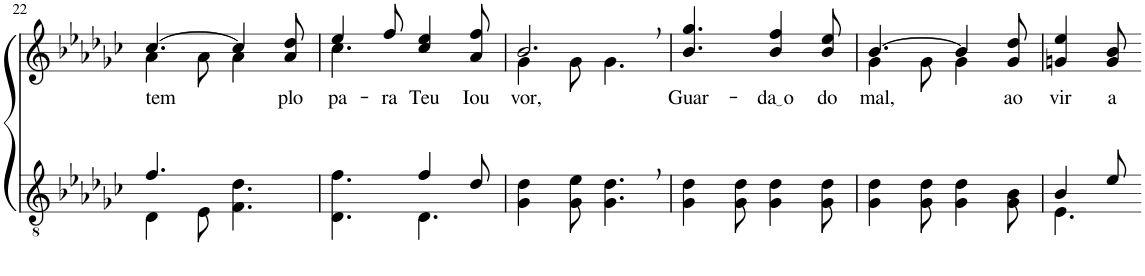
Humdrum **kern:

**kern	**kern	**text
*part2	*part1	*part1
*staff2	*staff1	*staff1
*I"Parte III e IV	*I"Parte I e II	*
!!LO:PB:g=z
*clefGv2	*clefG2	*
*Trd3c5	*Trd3c5	*
*k[b-e-a-d-g-c-]	*k[b-e-a-d-g-c-]	*
*M6/8	*M6/8	*
=22	=22	=22
*^	*^	*
!	!	!	!	!LO:LY:b
4.f/	4D-\	[4.cc-/	4a-\	tem-
.	8E-\	.	8a-\	.
4.ryy	4.F\ 4.d-\	4cc-/]	4a-\	.
!	!	!	!	!LO:LY:b
.	.	8a-/ 8dd-/	8ryy	-plo
=23	=23	=23	=23	=23
!	!	!	!	!LO:LY:b
4.ryy	4.D-\ 4.f\	4ee-/	4.cc-\	pa-
!	!	!	!	!LO:LY:b
.	.	8ff/	.	-ra
!	!	!	!	!LO:LY:b
4f/	4.D-\	4cc-/ 4ee-/	4.ryy	Teu
!	!	!	!	!LO:LY:b
8d-/	.	8a-/ 8ff/	.	Iou-
*v	*v	*	*	*
=24	=24	=24	=24
!	!	!	!LO:LY:b
4G-\ 4d-\	2.b-,/	4g-\	-vor,
8G-\ 8e-\	.	8g-\	.
4.G-\, 4.d-\,	.	4.g-\	.
=25	=25	=25	=25
!	!	!	!LO:LY:b
*	*v	*v	*
4G-\ 4d-\	4.b-/ 4.gg-/	Guar-
8G-\ 8d-\	.	.
!	!	!LO:LY:b
4G-\ 4d-\	4b-/ 4ff/	da o
!	!	!LO:LY:b
8G-\ 8d-\	8b-/ 8ee-/	do
=26	=26	=26
*	*^	*
!	!	!	!LO:LY:b
4G-\ 4d-\	[4.b-/	4g-\	mal,
8G-\ 8d-\	.	8g-\	.
4G-\ 4d-\	4b-/]	4g-\	.
!	!	!	!LO:LY:b
8G-\ 8B-\	8g-/ 8dd-/	8ryy	ao
=27	=27	=27	=27
*^	*	*	*
!	!	!	!	!LO:LY:b
*	*	*v	*v	*
4B-/	4.E-\	4gn/ 4ee-/	vir
!	!	!	!LO:LY:b
8e-/	.	8g/ 8b-/	a
*v	*v	*	*
=-	=-	=-
*-	*-	*-
